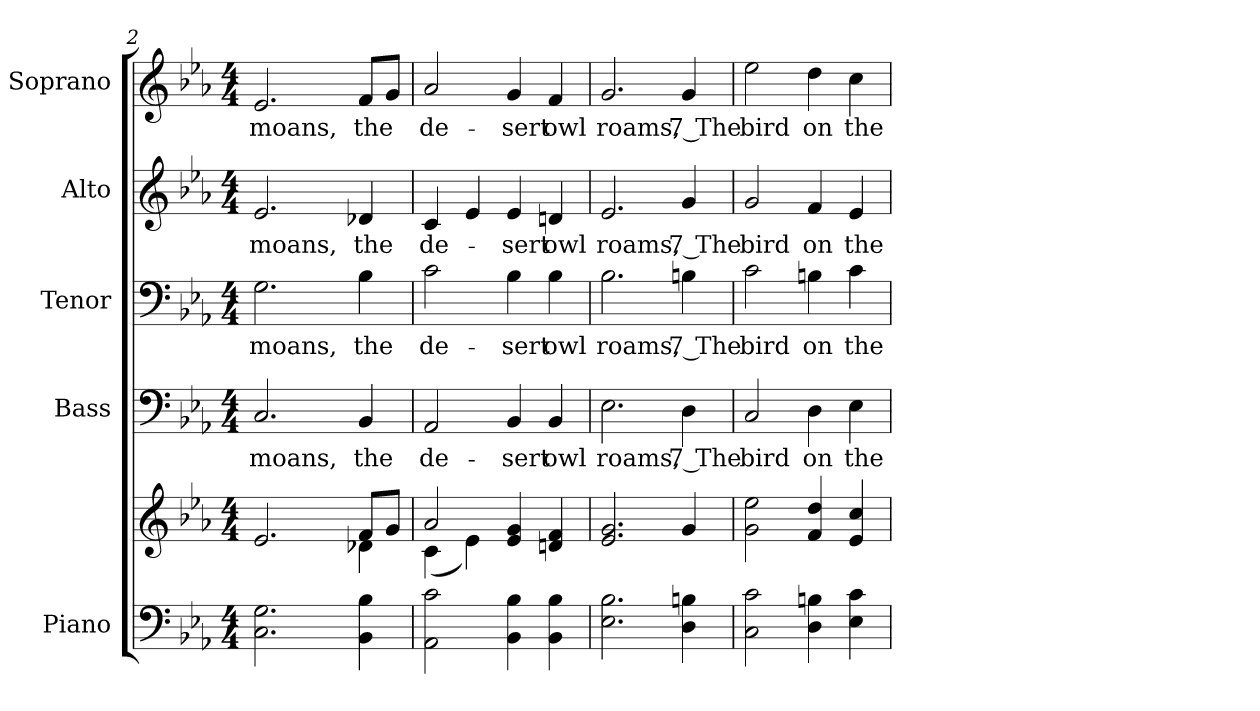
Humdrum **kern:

**kern	**kern	**kern	**text	**kern	**text	**kern	**text	**kern	**text
*part5	*part5	*part4	*part4	*part3	*part3	*part2	*part2	*part1	*part1
*staff6	*staff5	*staff4	*staff4	*staff3	*staff3	*staff2	*staff2	*staff1	*staff1
*I"Piano	*	*I"Bass	*	*I"Tenor	*	*I"Alto	*	*I"Soprano	*
*I'Pno.	*	*I'B.	*	*I'T.	*	*I'A.	*	*I'S.	*
*clefF4	*clefG2	*clefF4	*	*clefF4	*	*clefG2	*	*clefG2	*
*k[b-e-a-]	*k[b-e-a-]	*k[b-e-a-]	*	*k[b-e-a-]	*	*k[b-e-a-]	*	*k[b-e-a-]	*
*E-:	*E-:	*E-:	*	*E-:	*	*E-:	*	*E-:	*
*M4/4	*M4/4	*M4/4	*	*M4/4	*	*M4/4	*	*M4/4	*
=2	=2	=2	=2	=2	=2	=2	=2	=2	=2
*	*^	*	*	*	*	*	*	*	*
!	!	!	!	!LO:LY:b:color=#000000	!	!	!	!	!	!
!	!	!	!	!	!	!LO:LY:b:color=#000000	!	!	!	!
!	!	!	!	!	!	!	!	!LO:LY:b:color=#000000	!	!
!	!	!	!	!	!	!	!	!	!	!LO:LY:b:color=#000000
2.Ci\ 2.Gi	2.e-i/	2ryy	2.Ci/	moans,	2.Gi\	moans,	2.e-i/	moans,	2.e-i/	moans,
.	.	4ryy	.	.	.	.	.	.	.	.
!	!	!	!	!LO:LY:b:color=#000000	!	!	!	!	!	!
!	!	!	!	!	!	!LO:LY:b:color=#000000	!	!	!	!
!	!	!	!	!	!	!	!	!LO:LY:b:color=#000000	!	!
!	!	!	!	!	!	!	!	!	!	!LO:LY:b:color=#000000
4BB-i\ 4B-i	8fi/L	4d-Xi\	4BB-i/	the	4B-i\	the	4d-Xi/	the	8fi/L	the
.	8gi/J	.	.	.	.	.	.	.	8gi/J	.
=3	=3	=3	=3	=3	=3	=3	=3	=3	=3	=3
!	!	!	!	!LO:LY:b:color=#000000	!	!	!	!	!	!
!	!	!	!	!	!	!LO:LY:b:color=#000000	!	!	!	!
!	!	!	!	!	!	!	!	!LO:LY:b:color=#000000	!	!
!	!	!	!	!	!	!	!	!	!	!LO:LY:b:color=#000000
2AA-i\ 2ci	2a-i/	(4ci\	2AA-i/	de-	2ci\	de-	4ci/	de-	2a-i/	de-
.	.	4e-i\)	.	.	.	.	4e-i/	.	.	.
!	!	!	!	!LO:LY:b:color=#000000	!	!	!	!	!	!
!	!	!	!	!	!	!LO:LY:b:color=#000000	!	!	!	!
!	!	!	!	!	!	!	!	!LO:LY:b:color=#000000	!	!
!	!	!	!	!	!	!	!	!	!	!LO:LY:b:color=#000000
4BB-i\ 4B-i	4e-i/ 4gi	2ryy	4BB-i/	-sert	4B-i\	-sert	4e-i/	-sert	4gi/	-sert
!	!	!	!	!LO:LY:b:color=#000000	!	!	!	!	!	!
!	!	!	!	!	!	!LO:LY:b:color=#000000	!	!	!	!
!	!	!	!	!	!	!	!	!LO:LY:b:color=#000000	!	!
!	!	!	!	!	!	!	!	!	!	!LO:LY:b:color=#000000
4BB-i\ 4B-i	4dni/ 4fi	.	4BB-i/	owl	4B-i\	owl	4dni/	owl	4fi/	owl
*	*v	*v	*	*	*	*	*	*	*	*
=4	=4	=4	=4	=4	=4	=4	=4	=4	=4
!	!	!	!LO:LY:b:color=#000000	!	!	!	!	!	!
!	!	!	!	!	!LO:LY:b:color=#000000	!	!	!	!
!	!	!	!	!	!	!	!LO:LY:b:color=#000000	!	!
!	!	!	!	!	!	!	!	!	!LO:LY:b:color=#000000
2.E-i\ 2.B-i	2.e-i/ 2.gi	2.E-i\	roams,	2.B-i\	roams,	2.e-i/	roams,	2.gi/	roams,
!	!	!	!LO:LY:b:color=#000000	!	!	!	!	!	!
!	!	!	!	!	!LO:LY:b:color=#000000	!	!	!	!
!	!	!	!	!	!	!	!LO:LY:b:color=#000000	!	!
!	!	!	!	!	!	!	!	!	!LO:LY:b:color=#000000
4Di\ 4Bni	4gi/	4Di\	7 The	4Bni\	7 The	4gi/	7 The	4gi/	7 The
!!LO:PB:g=z
=5	=5	=5	=5	=5	=5	=5	=5	=5	=5
!	!	!	!LO:LY:b:color=#000000	!	!	!	!	!	!
!	!	!	!	!	!LO:LY:b:color=#000000	!	!	!	!
!	!	!	!	!	!	!	!LO:LY:b:color=#000000	!	!
!	!	!	!	!	!	!	!	!	!LO:LY:b:color=#000000
2Ci\ 2ci	2gi\ 2ee-i	2Ci/	bird	2ci\	bird	2gi/	bird	2ee-i\	bird
!	!	!	!LO:LY:b:color=#000000	!	!	!	!	!	!
!	!	!	!	!	!LO:LY:b:color=#000000	!	!	!	!
!	!	!	!	!	!	!	!LO:LY:b:color=#000000	!	!
!	!	!	!	!	!	!	!	!	!LO:LY:b:color=#000000
4Di\ 4Bni	4fi/ 4ddi	4Di\	on	4Bni\	on	4fi/	on	4ddi\	on
!	!	!	!LO:LY:b:color=#000000	!	!	!	!	!	!
!	!	!	!	!	!LO:LY:b:color=#000000	!	!	!	!
!	!	!	!	!	!	!	!LO:LY:b:color=#000000	!	!
!	!	!	!	!	!	!	!	!	!LO:LY:b:color=#000000
4E-i\ 4ci	4e-i/ 4cci	4E-i\	the	4ci\	the	4e-i/	the	4cci\	the
=	=	=	=	=	=	=	=	=	=
*-	*-	*-	*-	*-	*-	*-	*-	*-	*-
